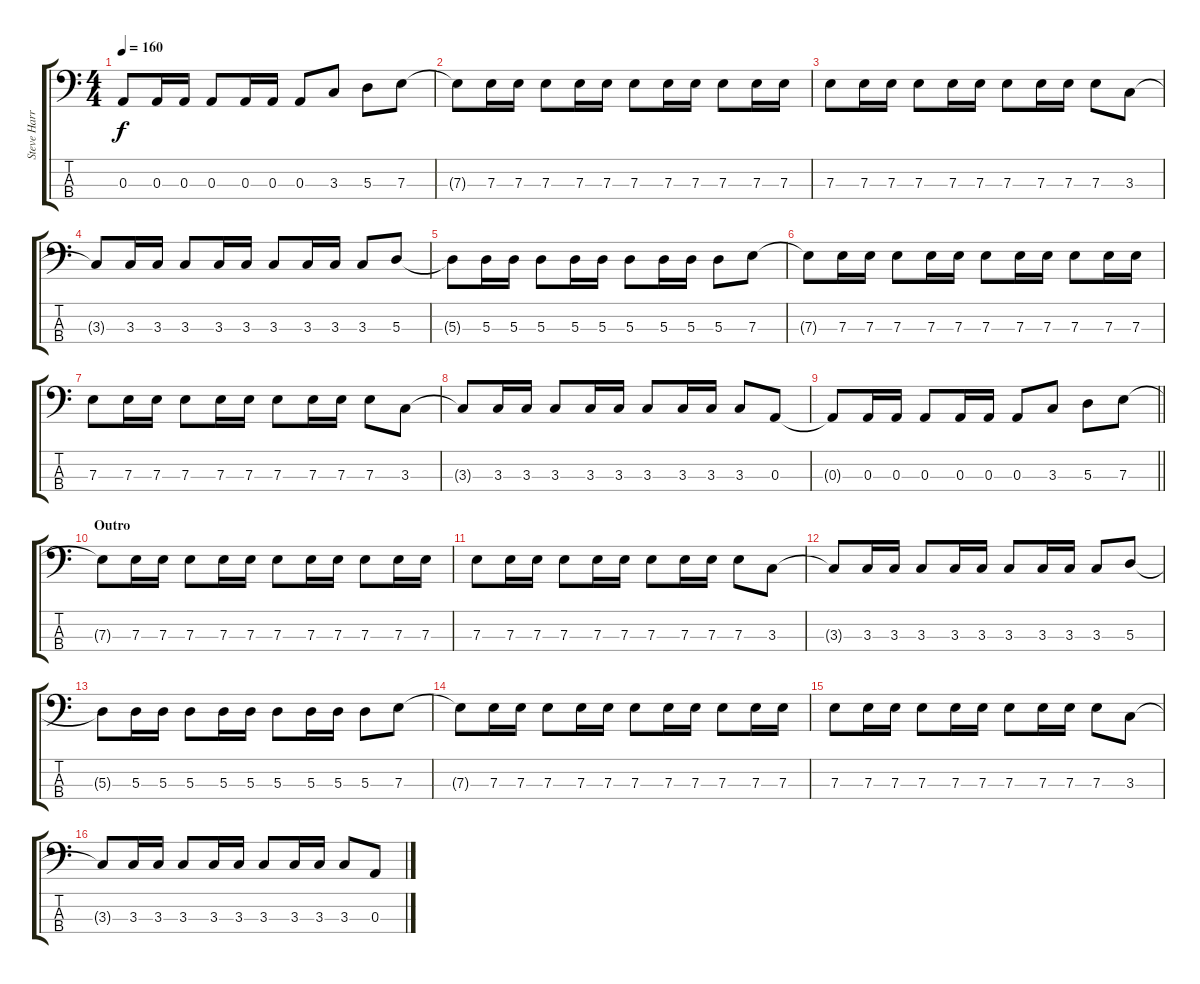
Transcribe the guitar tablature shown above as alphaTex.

\track ("Steve Harris" "Steve Harr") {instrument electricbassfinger}
\staff {score tabs}
\tuning (G2 D2 A1 E1) {hide}
\ts (4 4)
\tempo 160
\clef f4
\ks c
0.3{t}.8{dy f} 0.3.16 0.3.16 0.3.8 0.3.16 0.3.16 0.3.8 3.3.8 5.3.8 7.3.8 |
7.3{t}.8 7.3.16 7.3.16 7.3.8 7.3.16 7.3.16 7.3.8 7.3.16 7.3.16 7.3.8 7.3.16 7.3.16 |
7.3.8 7.3.16 7.3.16 7.3.8 7.3.16 7.3.16 7.3.8 7.3.16 7.3.16 7.3.8 3.3.8 |
3.3{t}.8 3.3.16 3.3.16 3.3.8 3.3.16 3.3.16 3.3.8 3.3.16 3.3.16 3.3.8 5.3.8 |
5.3{t}.8 5.3.16 5.3.16 5.3.8 5.3.16 5.3.16 5.3.8 5.3.16 5.3.16 5.3.8 7.3.8 |
7.3{t}.8 7.3.16 7.3.16 7.3.8 7.3.16 7.3.16 7.3.8 7.3.16 7.3.16 7.3.8 7.3.16 7.3.16 |
7.3.8 7.3.16 7.3.16 7.3.8 7.3.16 7.3.16 7.3.8 7.3.16 7.3.16 7.3.8 3.3.8 |
3.3{t}.8 3.3.16 3.3.16 3.3.8 3.3.16 3.3.16 3.3.8 3.3.16 3.3.16 3.3.8 0.3.8 |
\barLineRight lightlight
0.3{t}.8 0.3.16 0.3.16 0.3.8 0.3.16 0.3.16 0.3.8 3.3.8 5.3.8 7.3.8 |
\section ("" "Outro")
7.3{t}.8 7.3.16 7.3.16 7.3.8 7.3.16 7.3.16 7.3.8 7.3.16 7.3.16 7.3.8 7.3.16 7.3.16 |
7.3.8 7.3.16 7.3.16 7.3.8 7.3.16 7.3.16 7.3.8 7.3.16 7.3.16 7.3.8 3.3.8 |
3.3{t}.8 3.3.16 3.3.16 3.3.8 3.3.16 3.3.16 3.3.8 3.3.16 3.3.16 3.3.8 5.3.8 |
5.3{t}.8 5.3.16 5.3.16 5.3.8 5.3.16 5.3.16 5.3.8 5.3.16 5.3.16 5.3.8 7.3.8 |
7.3{t}.8 7.3.16 7.3.16 7.3.8 7.3.16 7.3.16 7.3.8 7.3.16 7.3.16 7.3.8 7.3.16 7.3.16 |
7.3.8 7.3.16 7.3.16 7.3.8 7.3.16 7.3.16 7.3.8 7.3.16 7.3.16 7.3.8 3.3.8 |
3.3{t}.8 3.3.16 3.3.16 3.3.8 3.3.16 3.3.16 3.3.8 3.3.16 3.3.16 3.3.8 0.3.8
